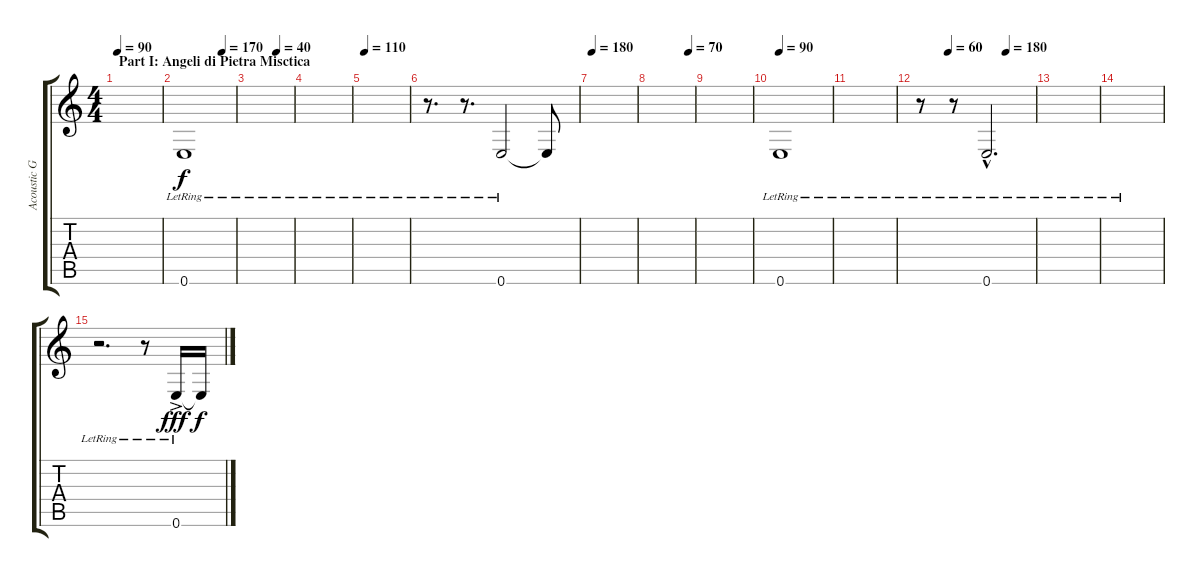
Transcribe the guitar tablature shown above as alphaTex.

\track ("Acoustic Guitar 2" "Acoustic G") {instrument acousticguitarnylon}
\staff {score tabs}
\tuning (E4 B3 G3 D3 A2 E2) {hide}
\ts (4 4)
\section ("" "Part I: Angeli di Pietra Misctica")
\tempo 90
\clef g2
\ks c
|
\tempo (170 0.75)
0.6{lr}.1 |
\tempo (40 0.625)
|
|
\tempo 110
|
r.8{d} r.8{d} 0.6{lr}.2 0.6{t}.8 |
\tempo 180
|
\tempo (70 0.875)
|
|
\tempo 90
0.6{lr}.1 |
|
\tempo (60 0.25)
\tempo (180 0.75)
r.8 r.8 0.6{hac lr}.2{d} |
|
|
r.2{d} r.8 0.6{ac lr}.16{dy fff} 0.6{t}.16{dy f}
